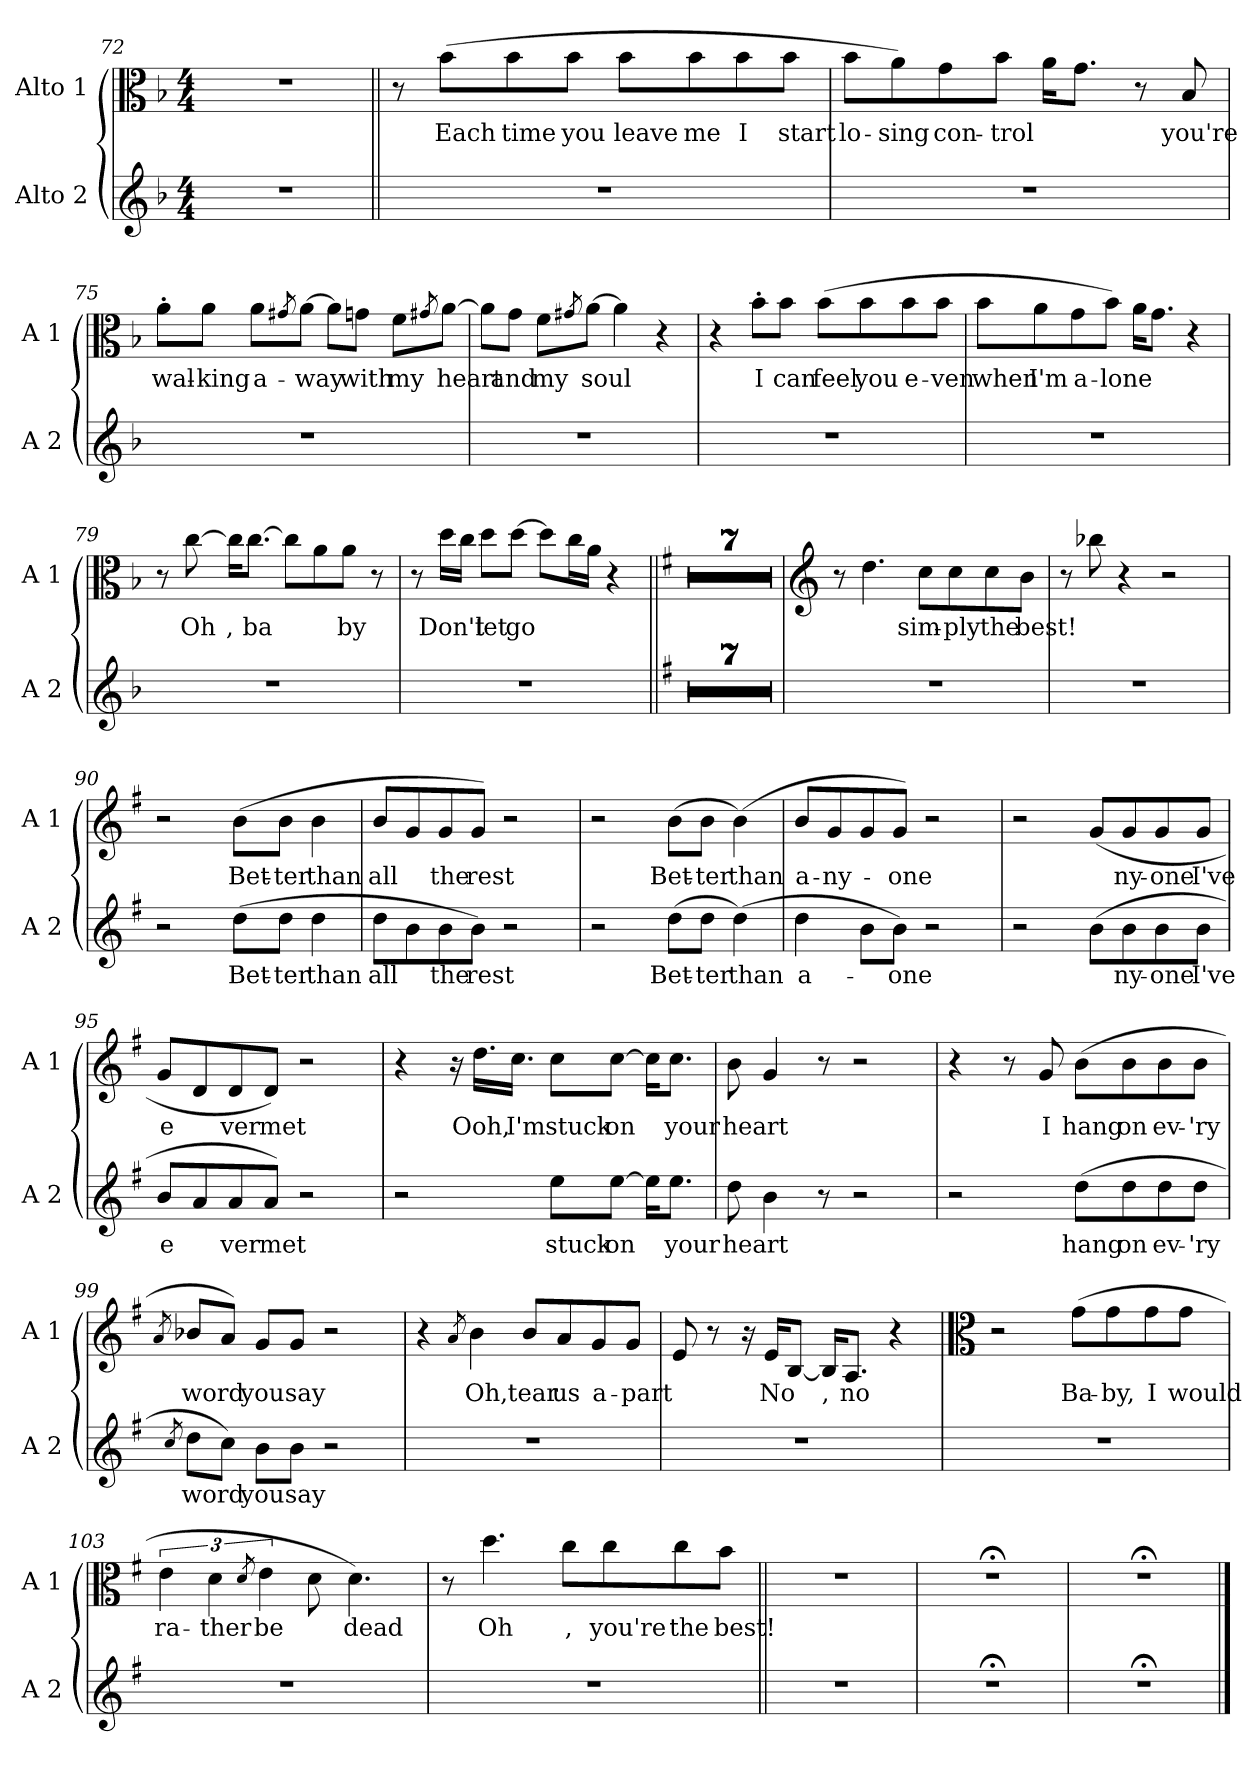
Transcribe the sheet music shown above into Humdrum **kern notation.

**kern	**text	**kern	**text
*part2	*part2	*part1	*part1
*staff2	*staff2	*staff1	*staff1
*I"Alto 2	*	*I"Alto 1	*
*I'A 2	*	*I'A 1	*
*clefG2	*	*clefC3	*
*k[b-]	*	*k[b-]	*
*F:	*	*F:	*
*M4/4	*	*M4/4	*
=72	=72	=72	=72
1r	.	1r	.
=73||	=73||	=73||	=73||
1r	.	8r	.
!	!	!	!LO:LY:b
.	.	(>8b-\L	Each
!	!	!	!LO:LY:b
.	.	8b-\	time
!	!	!	!LO:LY:b
.	.	8b-\J	you
!	!	!	!LO:LY:b
.	.	8b-\L	leave
!	!	!	!LO:LY:b
.	.	8b-\	me
!	!	!	!LO:LY:b
.	.	8b-\	I
!	!	!	!LO:LY:b
.	.	8b-\J	start
=74	=74	=74	=74
!	!	!	!LO:LY:b
1r	.	8b-\L	lo-
!	!	!	!LO:LY:b
.	.	8a\)	-sing
!	!	!	!LO:LY:b
.	.	8g\	con-
!	!	!	!LO:LY:b
.	.	8b-\J	-trol
.	.	16a\KL	.
.	.	8.g\J	.
.	.	8r	.
!	!	!	!LO:LY:b
.	.	8B-/	you're
=75	=75	=75	=75
!	!	!	!LO:LY:b
1r	.	8a'\L	wal-
!	!	!	!LO:LY:b
.	.	8a\J	-king
!	!	!	!LO:LY:b
.	.	8a\L	a-
.	.	8qg#X/	.
!	!	!	!LO:LY:b
.	.	[8a\J	-way
.	.	8a\L]	.
!	!	!	!LO:LY:b
.	.	8gn\J	with
!	!	!	!LO:LY:b
.	.	8f\L	my
.	.	8qg#X/	.
!	!	!	!LO:LY:b
.	.	[8a\J	heart
=76	=76	=76	=76
1r	.	8a\L]	.
!	!	!	!LO:LY:b
.	.	8g\J	and
!	!	!	!LO:LY:b
.	.	8f\L	my
.	.	8qg#X/	.
!	!	!	!LO:LY:b
.	.	[8a\J	soul
.	.	4a\]	.
.	.	4r	.
=77	=77	=77	=77
1r	.	4r	.
!	!	!	!LO:LY:b
.	.	8b-'\L	I
!	!	!	!LO:LY:b
.	.	8b-\J	can
!	!	!	!LO:LY:b
.	.	(>8b-\L	feel
!	!	!	!LO:LY:b
.	.	8b-\	you
!	!	!	!LO:LY:b
.	.	8b-\	e-
!	!	!	!LO:LY:b
.	.	8b-\J	-ven
=78	=78	=78	=78
!	!	!	!LO:LY:b
1r	.	8b-\L	when
!	!	!	!LO:LY:b
.	.	8a\	I'm
!	!	!	!LO:LY:b
.	.	8g\	a-
!	!	!	!LO:LY:b
.	.	8b-\J)	-lone
.	.	16a\KL	.
.	.	8.g\J	.
.	.	4r	.
=79	=79	=79	=79
1r	.	8r	.
!	!	!	!LO:LY:b
.	.	[8cc\	Oh
!	!	!	!LO:LY:b
.	.	16cc\KL]	,
!	!	!	!LO:LY:b
.	.	[8.cc\J	ba
.	.	8cc\L]	.
.	.	8a\	.
!	!	!	!LO:LY:b
.	.	8a\J	by
.	.	8r	.
=80	=80	=80	=80
1r	.	8r	.
!	!	!	!LO:LY:b
.	.	16dd\LL	Don't
.	.	16cc\JJ	.
!	!	!	!LO:LY:b
.	.	8dd\L	let
!	!	!	!LO:LY:b
.	.	[8dd\J	go
.	.	8dd\L]	.
.	.	16cc\L	.
.	.	16a\JJ	.
.	.	4r	.
=81||	=81||	=81||	=81||
*k[f#]	*	*k[f#]	*
1r	.	1r	.
=82	=82	=82	=82
1r	.	1r	.
=83	=83	=83	=83
1r	.	1r	.
=84	=84	=84	=84
1r	.	1r	.
=85	=85	=85	=85
1r	.	1r	.
=86	=86	=86	=86
1r	.	1r	.
=87	=87	=87	=87
1r	.	1r	.
=88	=88	=88	=88
*	*	*clefG2	*
1r	.	8r	.
.	.	4.dd\	.
!	!	!	!LO:LY:b
.	.	8cc\L	sim-
!	!	!	!LO:LY:b
.	.	8cc\	-ply
!	!	!	!LO:LY:b
.	.	8cc\	the
!	!	!	!LO:LY:b
.	.	8b\J	best!
=89	=89	=89	=89
1r	.	8r	.
!	!	!LO:N:head=solid	!
.	.	8bb-X\	.
.	.	4r	.
.	.	2r	.
=90	=90	=90	=90
2r	.	2r	.
!	!LO:LY:b	!	!LO:LY:b
(>8dd\L	Bet-	(>8b\L	Bet-
!	!LO:LY:b	!	!LO:LY:b
8dd\J	-ter	8b\J	-ter
!	!LO:LY:b	!	!LO:LY:b
4dd\	than	4b\	than
=91	=91	=91	=91
!	!LO:LY:b	!	!LO:LY:b
8dd\L	all	8b/L	all
8b\	.	8g/	.
!	!LO:LY:b	!	!LO:LY:b
8b\	the	8g/	the
!	!LO:LY:b	!	!LO:LY:b
8b\J)	rest	8g/J)	rest
2r	.	2r	.
=92	=92	=92	=92
2r	.	2r	.
!	!LO:LY:b	!	!LO:LY:b
(>8dd\L	Bet-	(>8b\L	Bet-
!	!LO:LY:b	!	!LO:LY:b
8dd\J	-ter	8b\J	-ter
!	!LO:LY:b	!	!LO:LY:b
(>4dd\)	than	(>4b\)	than
=93	=93	=93	=93
!	!LO:LY:b	!	!LO:LY:b
4dd\	a-	8b/L	a-
!	!	!	!LO:LY:b
.	.	8g/	-ny-
8b\L	.	8g/	.
!	!LO:LY:b	!	!LO:LY:b
8b\J)	-one	8g/J)	-one
2r	.	2r	.
=94	=94	=94	=94
2r	.	2r	.
(>8b\L	.	(<8g/L	.
!	!LO:LY:b	!	!LO:LY:b
8b\	ny-	8g/	ny-
!	!LO:LY:b	!	!LO:LY:b
8b\	-one	8g/	-one
!	!LO:LY:b	!	!LO:LY:b
8b\J	I've	8g/J	I've
=95	=95	=95	=95
!	!LO:LY:b	!	!LO:LY:b
8b/L	e	8g/L	e
8a/	.	8d/	.
!	!LO:LY:b	!	!LO:LY:b
8a/	ver	8d/	ver
!	!LO:LY:b	!	!LO:LY:b
8a/J)	met	8d/J)	met
2r	.	2r	.
=96	=96	=96	=96
2r	.	4r	.
.	.	16r	.
!	!	!	!LO:LY:b
.	.	16.dd\LL	Ooh,
!	!	!	!LO:LY:b
.	.	16.cc\JJ	I'm
!	!LO:LY:b	!	!LO:LY:b
8ee\L	stuck	8cc\L	stuck
!	!LO:LY:b	!	!LO:LY:b
[8ee\J	on	[8cc\J	on
16ee\KL]	.	16cc\KL]	.
!	!LO:LY:b	!	!LO:LY:b
8.ee\J	your	8.cc\J	your
=97	=97	=97	=97
!	!LO:LY:b	!	!LO:LY:b
8dd\	heart	8b\	heart
4b\	.	4g/	.
8r	.	8r	.
2r	.	2r	.
=98	=98	=98	=98
2r	.	4r	.
.	.	8r	.
!	!	!	!LO:LY:b
.	.	8g/	I
!	!LO:LY:b	!	!LO:LY:b
(>8dd\L	hang	(>8b\L	hang
!	!LO:LY:b	!	!LO:LY:b
8dd\	on	8b\	on
!	!LO:LY:b	!	!LO:LY:b
8dd\	ev-	8b\	ev-
!	!LO:LY:b	!	!LO:LY:b
8dd\J	-'ry	8b\J	-'ry
=99	=99	=99	=99
8qcc/	.	8qa/	.
!	!LO:LY:b	!	!LO:LY:b
8dd\L	word	8b-X/L	word
8cc\J)	.	8a/J)	.
!	!LO:LY:b	!	!LO:LY:b
8b\L	you	8g/L	you
!	!LO:LY:b	!	!LO:LY:b
8b\J	say	8g/J	say
2r	.	2r	.
=100	=100	=100	=100
1r	.	4r	.
.	.	8qa/	.
!	!	!	!LO:LY:b
.	.	4b\	Oh,
!	!	!	!LO:LY:b
.	.	8b/L	tear
!	!	!	!LO:LY:b
.	.	8a/	us
!	!	!	!LO:LY:b
.	.	8g/	a-
!	!	!	!LO:LY:b
.	.	8g/J	-part
=101	=101	=101	=101
1r	.	8e/	.
.	.	8r	.
.	.	16r	.
!	!	!	!LO:LY:b
.	.	16e/KL	No
.	.	[8B/J	.
!	!	!	!LO:LY:b
.	.	16B/KL]	,
!	!	!	!LO:LY:b
.	.	8.A/J	no
.	.	4r	.
=102	=102	=102	=102
*	*	*clefC3	*
1r	.	2r	.
!	!	!	!LO:LY:b
.	.	(>8g\L	Ba-
!	!	!	!LO:LY:b
.	.	8g\	-by,
!	!	!	!LO:LY:b
.	.	8g\	I
!	!	!	!LO:LY:b
.	.	8g\J	would
=103	=103	=103	=103
!	!	!	!LO:LY:b
1r	.	6e\	ra-
!	!	!	!LO:LY:b
.	.	6d\	-ther
.	.	8qd/	.
!	!	!	!LO:LY:b
.	.	6e\	be
.	.	8d\	.
!	!	!	!LO:LY:b
.	.	4.d\)	dead
=104	=104	=104	=104
1r	.	8r	.
!	!	!	!LO:LY:b
.	.	4.dd\	Oh
!	!	!	!LO:LY:b
.	.	8cc\L	,
!	!	!	!LO:LY:b
.	.	8cc\	you're
!	!	!	!LO:LY:b
.	.	8cc\	the
!	!	!	!LO:LY:b
.	.	8b\J	best!
=105||	=105||	=105||	=105||
1r	.	1r	.
=105X1	=105X1	=105X1	=105X1
1r;<	.	1r;<	.
=105X2	=105X2	=105X2	=105X2
1r;<	.	1r;<	.
==	==	==	==
*-	*-	*-	*-
